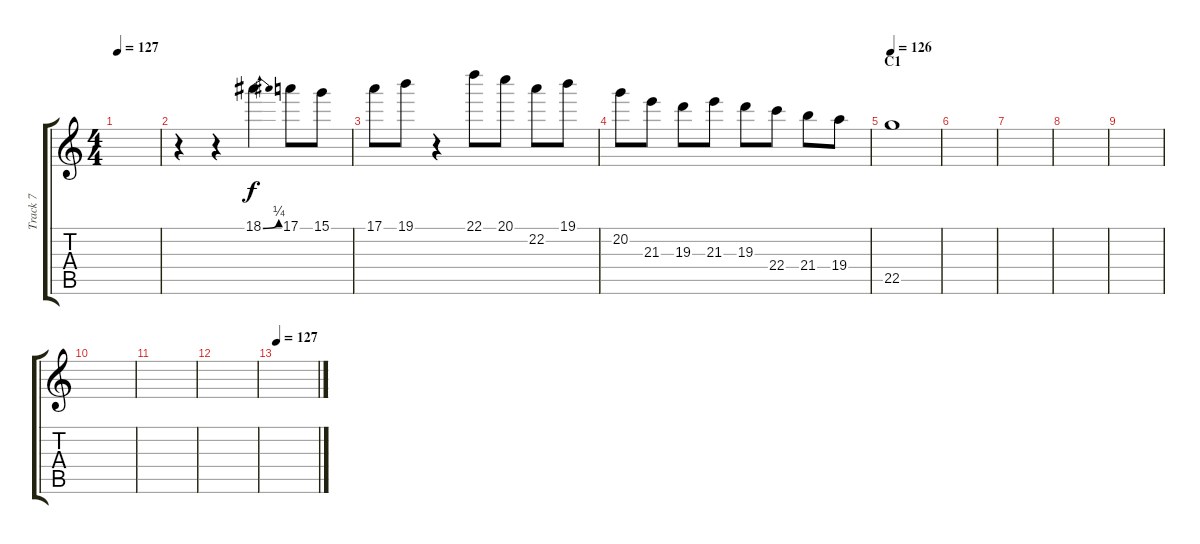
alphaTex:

\track ("Track 7" "Track 7") {instrument overdrivenguitar}
\staff {score tabs}
\tuning (E4 B3 G3 D3 A2 E2) {hide}
\ts (4 4)
\tempo 127
\clef g2
\ks c
|
r.4 r.4 18.1{be (bend 0 0 60 1)}.4 17.1.8 15.1.8 |
17.1.8 19.1.8 r.4 22.1.8 20.1.8 22.2.8 19.1.8 |
20.2.8 21.3.8 19.3.8 21.3.8 19.3.8 22.4.8 21.4.8 19.4.8 |
\section ("" "C1")
\tempo 126
22.5.1 |
|
|
|
|
|
|
|
\tempo 127
